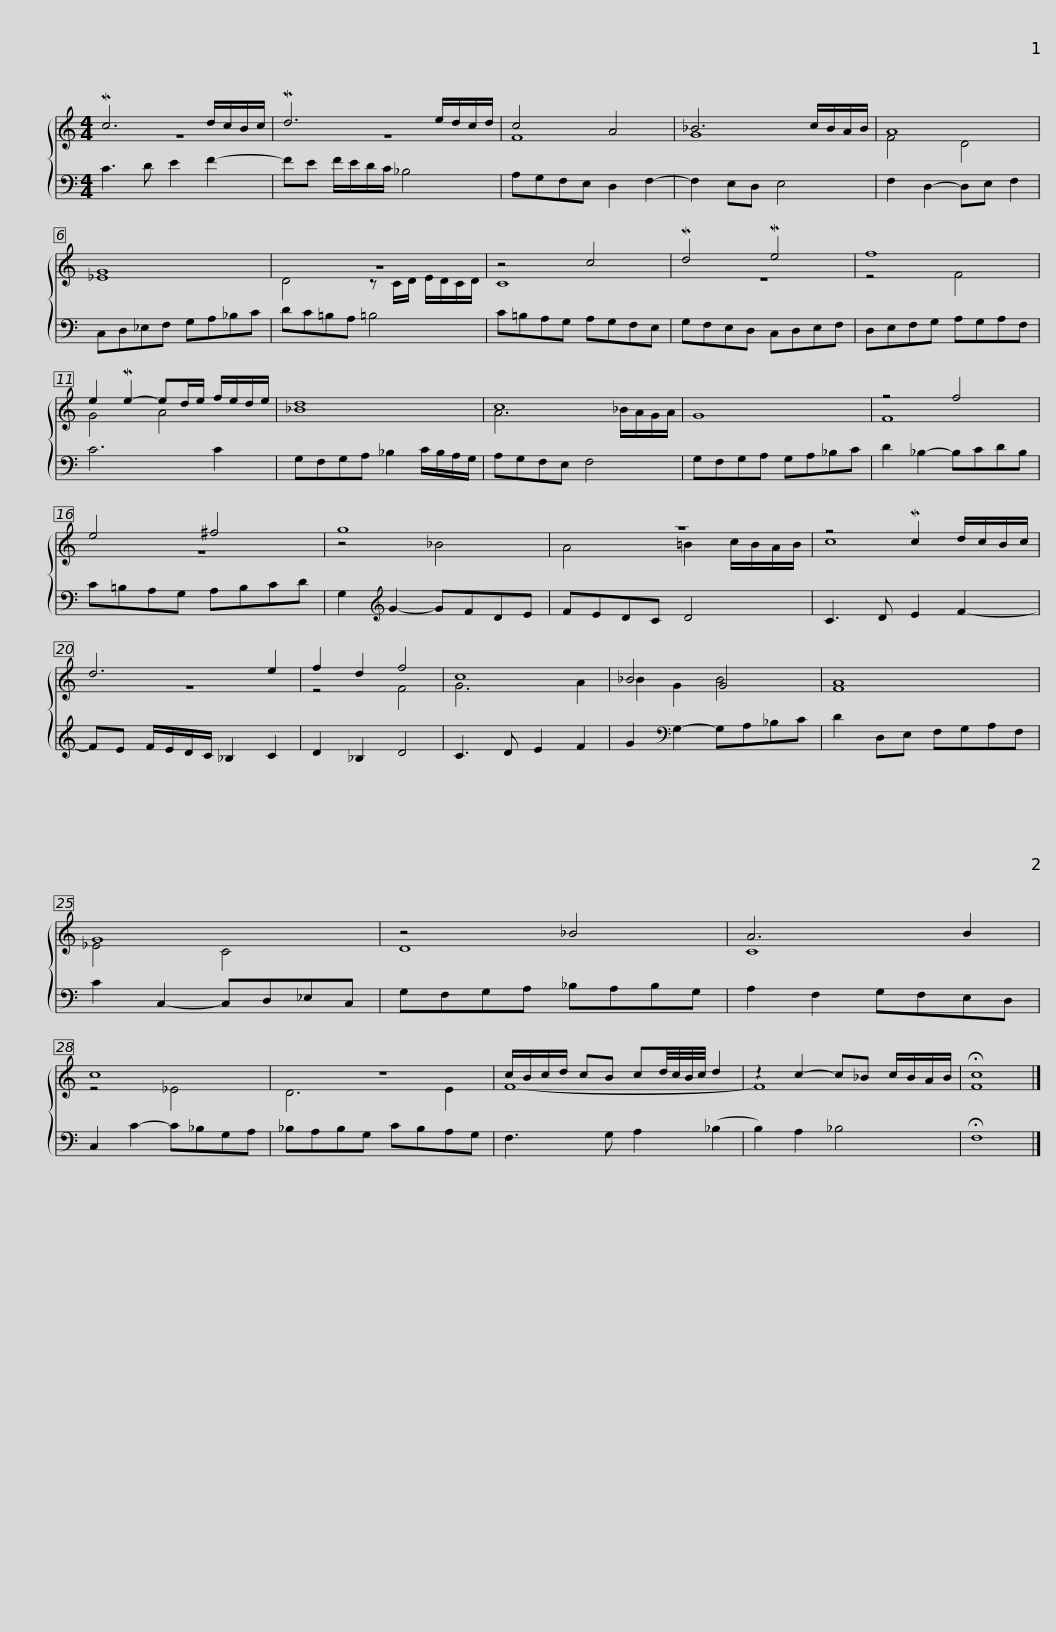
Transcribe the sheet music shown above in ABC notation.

X:1
%%score { ( 1 2 ) 3 }
L:1/8
M:4/4
I:linebreak $
K:C
V:1 treble
V:2 treble
V:3 bass
V:1
 Mc6 d/c/B/c/ | Md6 e/d/c/d/ | c4 A4 | _B6 c/B/A/B/ |$ A8 | %5
 [_EG]8 | z8 | z4 c4 | Md4 Me4 |$ f8 | %10
 e2 Me2- ed/e/ f/e/d/e/ | [_Bd]8 | c8 |$ G8 | z4 f4 | %15
 e4 ^f4 | g8 | z8 |$ z4 Mc2 d/c/B/c/ | d6 e2 | %20
 f2 d2 f4 | c8 | _B4 G4 |$ [FA]8 | G8 | %25
 z4 _B4 | A6 B2 | c8 |$ z8 | c/B/c/d/ cB cd/4c/4B/4c/4 d2 | %30
 z2 c2- c_B c/B/A/B/ | !fermata![Fc]8 |] %32
V:2
 z8 | z8 | F8 | G8 |$ F4 D4 | %5
 x8 | D4 z C/D/ E/D/C/D/ | C8 | z8 |$ z4 F4 | %10
 G4 A4 | x8 | A6 _B/A/G/A/ |$ x8 | F8 | %15
 z8 | z4 _B4 | A4 =B2 c/B/A/B/ |$ c8 | z8 | %20
 z4 F4 | G6 A2 | _B2 G2 B4 |$ x8 | _E4 C4 | %25
 D8 | C8 | z4 _E4 |$ D6 E2 | F8- | %30
 F8 | x8 |] %32
V:3
 C3 D E2 F2- | FE F/E/D/C/ _B,4 | A,G,F,E, D,2 F,2- | F,2 E,D, E,4 |$ F,2 D,2- D,E, F,2 | %5
 C,D,_E,F, G,A,_B,C | DC=B,A, =B,4 | C=B,A,G, A,G,F,E, | G,F,E,D, C,D,E,F, |$ D,E,F,G, A,G,A,F, | %10
 C6 C2 | G,F,G,A, _B,2 C/B,/A,/G,/ | A,G,F,E, F,4 |$ G,F,G,A, G,A,_B,C | D2 _B,2- B,CDB, | %15
 C=B,A,G, A,B,CD | G,2[K:treble] G2- GFDE | FEDC D4 |$ C3 D E2 F2- | FE F/E/D/C/ _B,2 C2 | %20
 D2 _B,2 D4 | C3 D E2 F2 | G2[K:bass] G,2- G,A,_B,C |$ D2 D,E, F,G,A,F, | C2 C,2- C,D,_E,C, | %25
 G,F,G,A, _B,A,B,G, | A,2 F,2 G,F,E,D, | C,2 C2- C_B,G,A, |$ _B,A,B,G, CB,A,G, | F,3 G, A,2 (_B,2 | %30
 B,2) A,2 _B,4 | !fermata!F,8 |] %32
